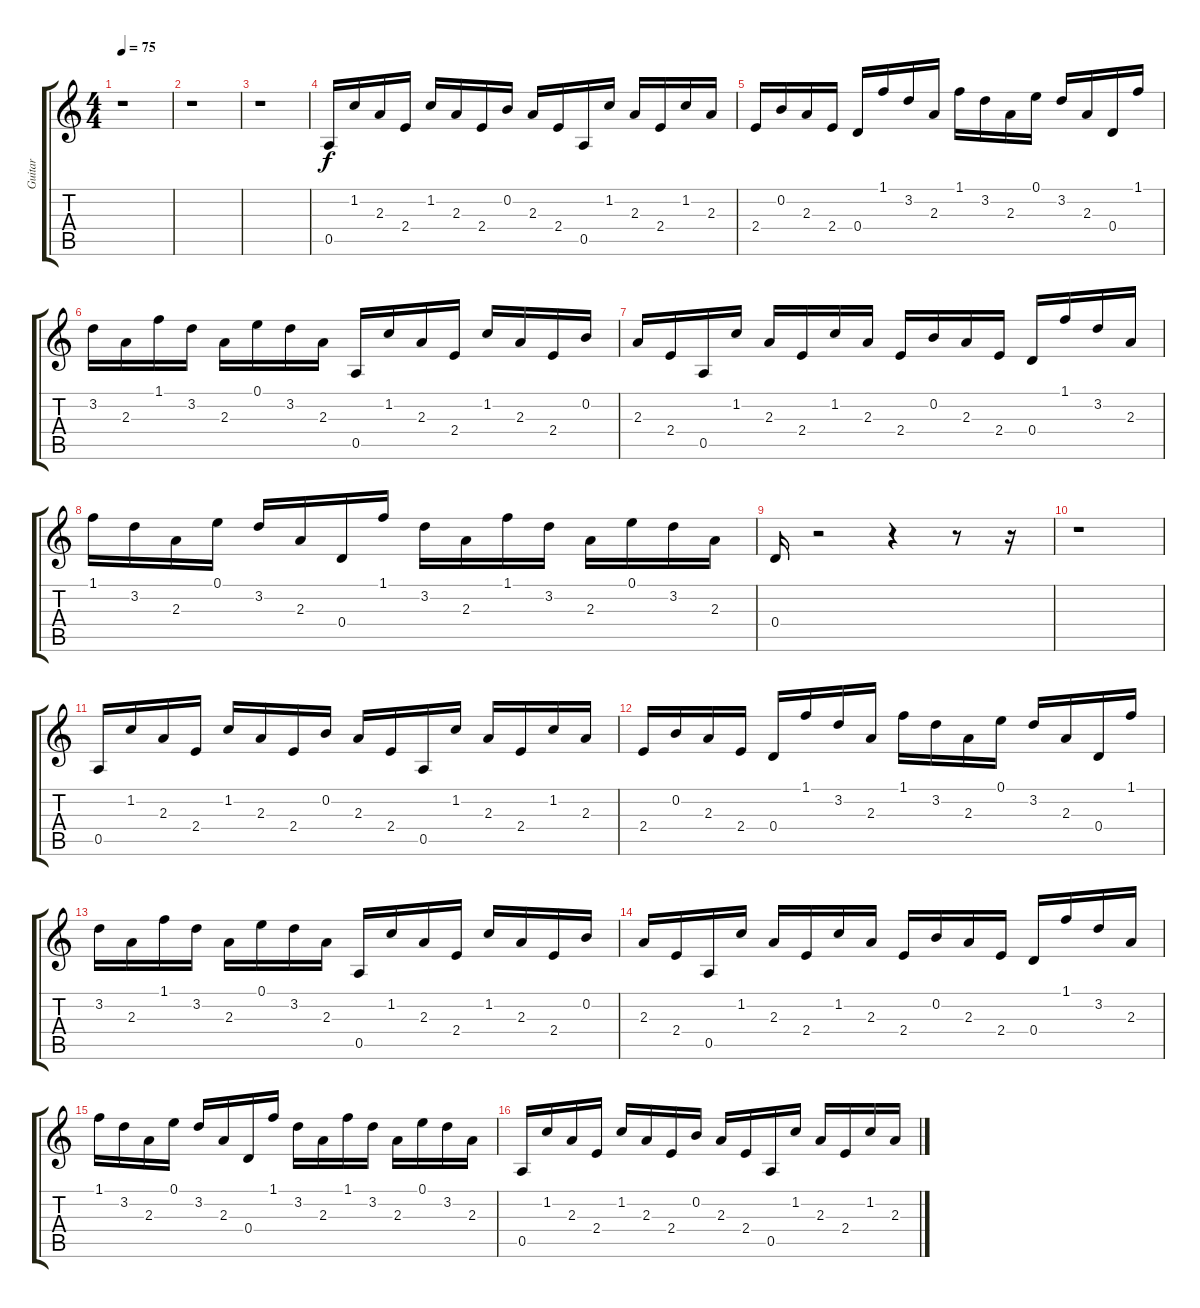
\track ("Guitar" "Guitar") {instrument overdrivenguitar}
\staff {score tabs}
\tuning (E4 B3 G3 D3 A2 E2) {hide}
\ts (4 4)
\tempo 75
\clef g2
\ks c
r.1{dy f instrument overdrivenguitar} |
r.1 |
r.1 |
0.5.16 1.2.16 2.3.16 2.4.16 1.2.16 2.3.16 2.4.16 0.2.16 2.3.16 2.4.16 0.5.16 1.2.16 2.3.16 2.4.16 1.2.16 2.3.16 |
2.4.16 0.2.16 2.3.16 2.4.16 0.4.16 1.1.16 3.2.16 2.3.16 1.1.16 3.2.16 2.3.16 0.1.16 3.2.16 2.3.16 0.4.16 1.1.16 |
3.2.16 2.3.16 1.1.16 3.2.16 2.3.16 0.1.16 3.2.16 2.3.16 0.5.16 1.2.16 2.3.16 2.4.16 1.2.16 2.3.16 2.4.16 0.2.16 |
2.3.16 2.4.16 0.5.16 1.2.16 2.3.16 2.4.16 1.2.16 2.3.16 2.4.16 0.2.16 2.3.16 2.4.16 0.4.16 1.1.16 3.2.16 2.3.16 |
1.1.16 3.2.16 2.3.16 0.1.16 3.2.16 2.3.16 0.4.16 1.1.16 3.2.16 2.3.16 1.1.16 3.2.16 2.3.16 0.1.16 3.2.16 2.3.16 |
0.4.16 r.2 r.4 r.8 r.16 |
r.1 |
0.5.16 1.2.16 2.3.16 2.4.16 1.2.16 2.3.16 2.4.16 0.2.16 2.3.16 2.4.16 0.5.16 1.2.16 2.3.16 2.4.16 1.2.16 2.3.16 |
2.4.16 0.2.16 2.3.16 2.4.16 0.4.16 1.1.16 3.2.16 2.3.16 1.1.16 3.2.16 2.3.16 0.1.16 3.2.16 2.3.16 0.4.16 1.1.16 |
3.2.16 2.3.16 1.1.16 3.2.16 2.3.16 0.1.16 3.2.16 2.3.16 0.5.16 1.2.16 2.3.16 2.4.16 1.2.16 2.3.16 2.4.16 0.2.16 |
2.3.16 2.4.16 0.5.16 1.2.16 2.3.16 2.4.16 1.2.16 2.3.16 2.4.16 0.2.16 2.3.16 2.4.16 0.4.16 1.1.16 3.2.16 2.3.16 |
1.1.16 3.2.16 2.3.16 0.1.16 3.2.16 2.3.16 0.4.16 1.1.16 3.2.16 2.3.16 1.1.16 3.2.16 2.3.16 0.1.16 3.2.16 2.3.16 |
0.5.16 1.2.16 2.3.16 2.4.16 1.2.16 2.3.16 2.4.16 0.2.16 2.3.16 2.4.16 0.5.16 1.2.16 2.3.16 2.4.16 1.2.16 2.3.16
